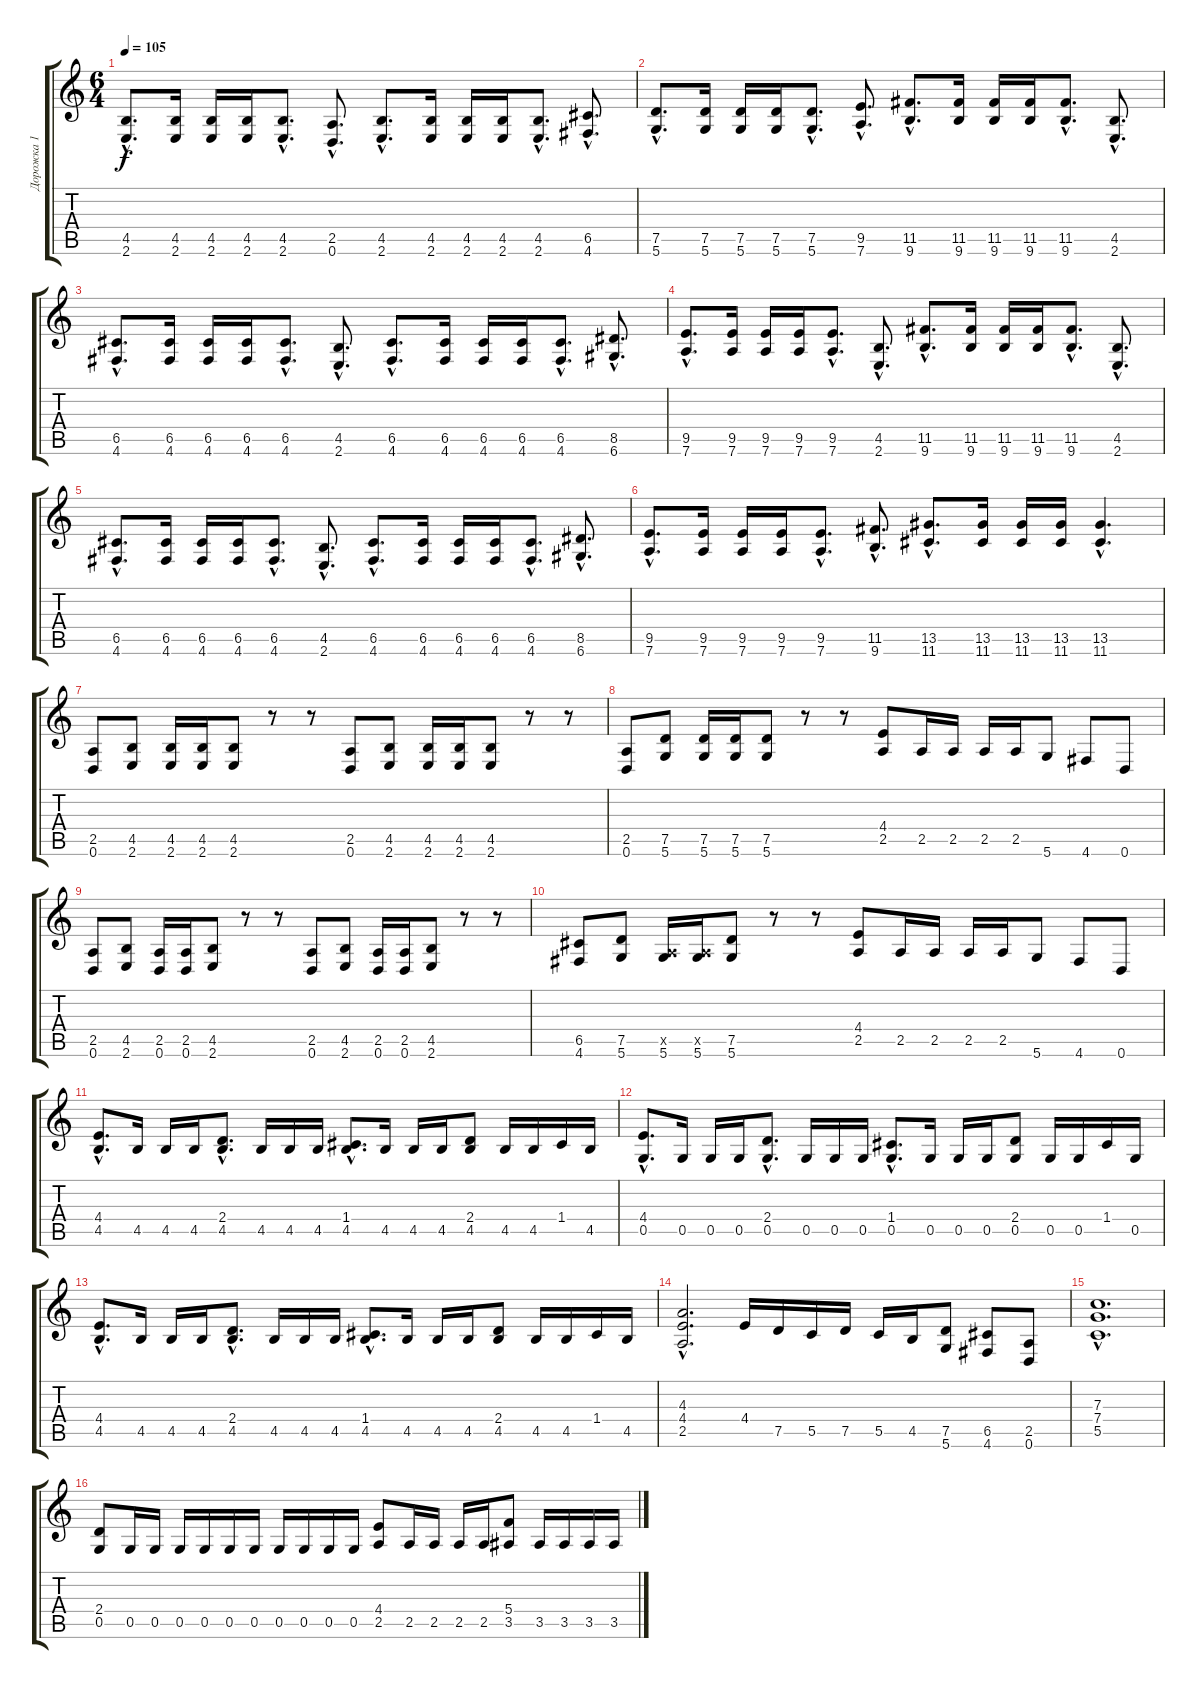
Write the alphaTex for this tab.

\track ("Дорожка 1" "Дорожка 1") {instrument distortionguitar}
\staff {score tabs}
\tuning (D4 A3 F3 C3 G2 D2) {hide}
\ts (6 4)
\tempo 105
\clef g2
\ks c
(4.5{hac} 2.6{hac}).8{d dy f} (4.5 2.6).16 (4.5 2.6).16 (4.5 2.6).16 (4.5{hac} 2.6{hac}).8{d} (2.5{hac} 0.6{hac}).8{d} (4.5{hac} 2.6{hac}).8{d} (4.5 2.6).16 (4.5 2.6).16 (4.5 2.6).16 (4.5{hac} 2.6{hac}).8{d} (6.5{hac} 4.6{hac}).8{d} |
(7.5{hac} 5.6{hac}).8{d} (7.5 5.6).16 (7.5 5.6).16 (7.5 5.6).16 (7.5{hac} 5.6{hac}).8{d} (9.5{hac} 7.6{hac}).8{d} (11.5{hac} 9.6{hac}).8{d} (11.5 9.6).16 (11.5 9.6).16 (11.5 9.6).16 (11.5{hac} 9.6{hac}).8{d} (4.5{hac} 2.6{hac}).8{d} |
(6.5{hac} 4.6{hac}).8{d} (6.5 4.6).16 (6.5 4.6).16 (6.5 4.6).16 (6.5{hac} 4.6{hac}).8{d} (4.5{hac} 2.6{hac}).8{d} (6.5{hac} 4.6{hac}).8{d} (6.5 4.6).16 (6.5 4.6).16 (6.5 4.6).16 (6.5{hac} 4.6{hac}).8{d} (8.5{hac} 6.6{hac}).8{d} |
(9.5{hac} 7.6{hac}).8{d} (9.5 7.6).16 (9.5 7.6).16 (9.5 7.6).16 (9.5{hac} 7.6{hac}).8{d} (4.5{hac} 2.6{hac}).8{d} (11.5{hac} 9.6{hac}).8{d} (11.5 9.6).16 (11.5 9.6).16 (11.5 9.6).16 (11.5{hac} 9.6{hac}).8{d} (4.5{hac} 2.6{hac}).8{d} |
(6.5{hac} 4.6{hac}).8{d} (6.5 4.6).16 (6.5 4.6).16 (6.5 4.6).16 (6.5{hac} 4.6{hac}).8{d} (4.5{hac} 2.6{hac}).8{d} (6.5{hac} 4.6{hac}).8{d} (6.5 4.6).16 (6.5 4.6).16 (6.5 4.6).16 (6.5{hac} 4.6{hac}).8{d} (8.5{hac} 6.6{hac}).8{d} |
(9.5{hac} 7.6{hac}).8{d} (9.5 7.6).16 (9.5 7.6).16 (9.5 7.6).16 (9.5{hac} 7.6{hac}).8{d} (11.5{hac} 9.6{hac}).8{d} (13.5{hac} 11.6{hac}).8{d} (13.5 11.6).16 (13.5 11.6).16 (13.5 11.6).16 (13.5{hac} 11.6{hac}).4{d} |
(2.5 0.6).8 (4.5 2.6).8 (4.5 2.6).16 (4.5 2.6).16 (4.5 2.6).8 r.8 r.8 (2.5 0.6).8 (4.5 2.6).8 (4.5 2.6).16 (4.5 2.6).16 (4.5 2.6).8 r.8 r.8 |
(2.5 0.6).8 (7.5 5.6).8 (7.5 5.6).16 (7.5 5.6).16 (7.5 5.6).8 r.8 r.8 (4.4 2.5).8 2.5.16 2.5.16 2.5.16 2.5.16 5.6.8 4.6.8 0.6.8 |
(2.5 0.6).8 (4.5 2.6).8 (2.5 0.6).16 (2.5 0.6).16 (4.5 2.6).8 r.8 r.8 (2.5 0.6).8 (4.5 2.6).8 (2.5 0.6).16 (2.5 0.6).16 (4.5 2.6).8 r.8 r.8 |
(6.5 4.6).8 (7.5 5.6).8 (2.5{x} 5.6).16 (2.5{x} 5.6).16 (7.5 5.6).8 r.8 r.8 (4.4 2.5).8 2.5.16 2.5.16 2.5.16 2.5.16 5.6.8 4.6.8 0.6.8 |
(4.4{hac} 4.5{hac}).8{d} 4.5.16 4.5.16 4.5.16 (2.4{hac} 4.5{hac}).8{d} 4.5.16 4.5.16 4.5.16 (1.4{hac} 4.5{hac}).8{d} 4.5.16 4.5.16 4.5.16 (2.4 4.5).8 4.5.16 4.5.16 1.4.16 4.5.16 |
(4.4{hac} 0.5{hac}).8{d} 0.5.16 0.5.16 0.5.16 (2.4{hac} 0.5{hac}).8{d} 0.5.16 0.5.16 0.5.16 (1.4{hac} 0.5{hac}).8{d} 0.5.16 0.5.16 0.5.16 (2.4 0.5).8 0.5.16 0.5.16 1.4.16 0.5.16 |
(4.4{hac} 4.5{hac}).8{d} 4.5.16 4.5.16 4.5.16 (2.4{hac} 4.5{hac}).8{d} 4.5.16 4.5.16 4.5.16 (1.4{hac} 4.5{hac}).8{d} 4.5.16 4.5.16 4.5.16 (2.4 4.5).8 4.5.16 4.5.16 1.4.16 4.5.16 |
(4.3{hac} 4.4{hac} 2.5{hac}).2{d} 4.4.16 7.5.16 5.5.16 7.5.16 5.5.16 4.5.16 (7.5 5.6).8 (6.5 4.6).8 (2.5 0.6).8 |
(7.3{hac} 7.4{hac} 5.5{hac}).1{d} |
(2.4 0.5).8 0.5.16 0.5.16 0.5.16 0.5.16 0.5.16 0.5.16 0.5.16 0.5.16 0.5.16 0.5.16 (4.4 2.5).8 2.5.16 2.5.16 2.5.16 2.5.16 (5.4 3.5).8 3.5.16 3.5.16 3.5.16 3.5.16
